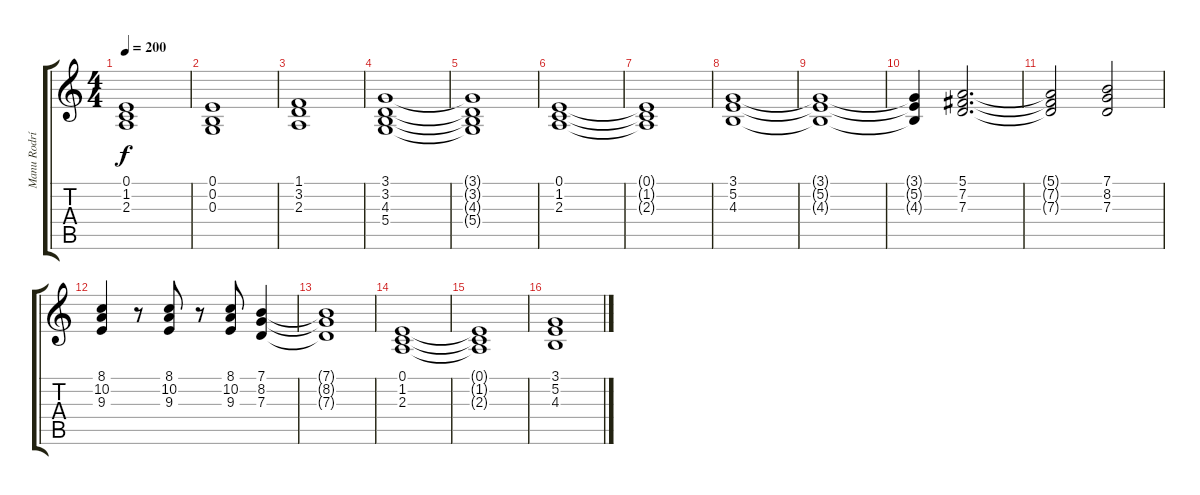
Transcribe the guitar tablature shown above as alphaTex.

\track ("Manu Rodríguez" "Manu Rodrí") {instrument stringensemble1}
\staff {score tabs}
\tuning (E4 B3 G3 D3 A2 E2) {hide}
\ts (4 4)
\tempo 200
\clef g2
\ks c
(0.1 1.2 2.3).1{dy f} |
(0.1 0.2 0.3).1 |
(1.1 3.2 2.3).1 |
(3.1 3.2 4.3 5.4).1 |
(3.1{t} 3.2{t} 4.3{t} 5.4{t}).1 |
(0.1 1.2 2.3).1 |
(0.1{t} 1.2{t} 2.3{t}).1 |
(3.1 5.2 4.3).1 |
(3.1{t} 5.2{t} 4.3{t}).1 |
(3.1{t} 5.2{t} 4.3{t}).4 (5.1 7.2 7.3).2{d} |
(5.1{t} 7.2{t} 7.3{t}).2 (7.1 8.2 7.3).2 |
(8.1 10.2 9.3).4 r.8 (8.1 10.2 9.3).8 r.8 (8.1 10.2 9.3).8 (7.1 8.2 7.3).4 |
(7.1{t} 8.2{t} 7.3{t}).1 |
(0.1 1.2 2.3).1 |
(0.1{t} 1.2{t} 2.3{t}).1 |
(3.1 5.2 4.3).1
